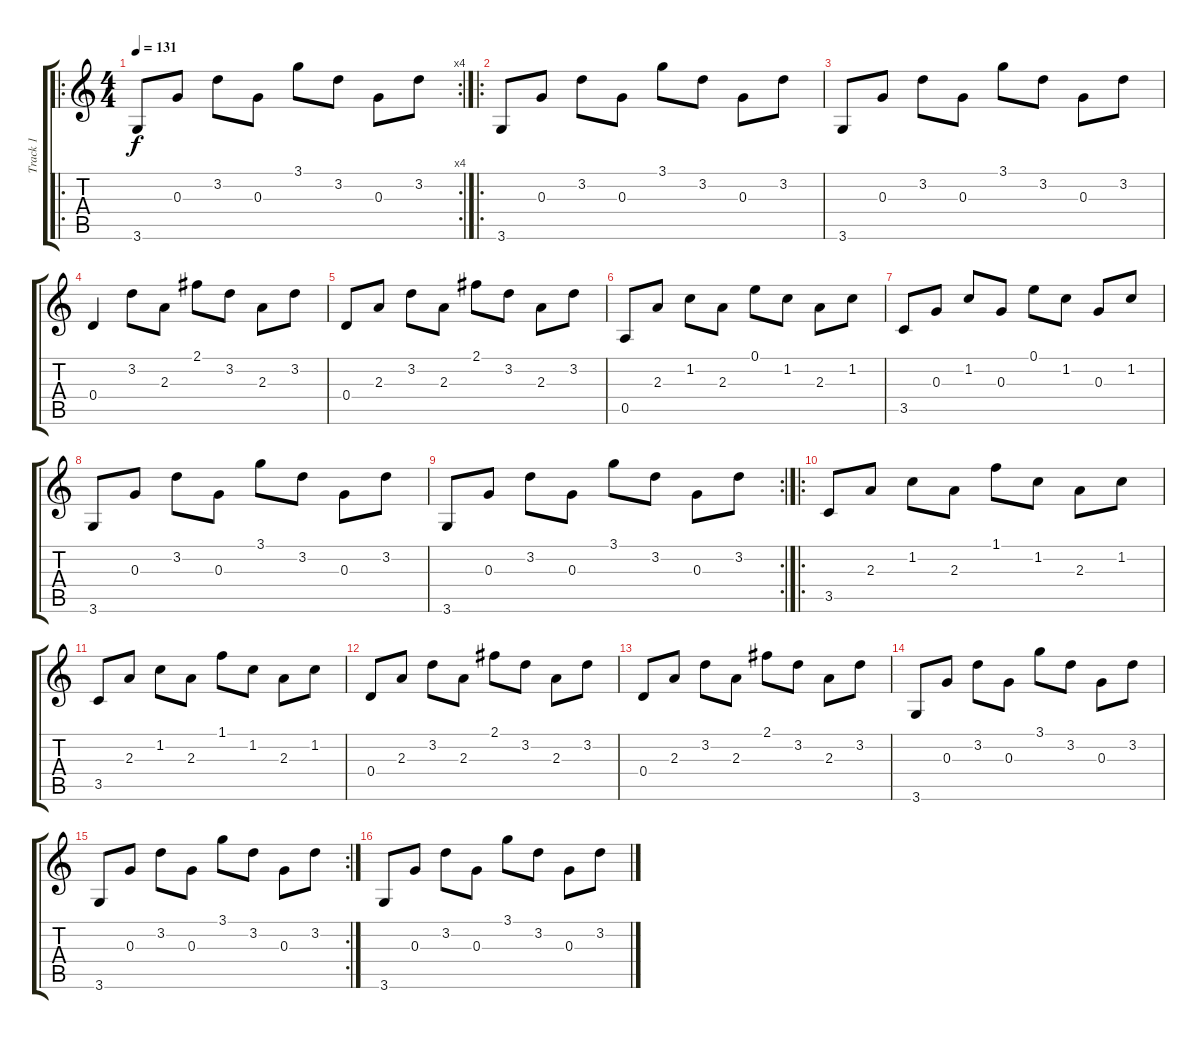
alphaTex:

\track ("Track 1" "Track 1") {instrument acousticguitarnylon}
\staff {score tabs}
\tuning (E4 B3 G3 D3 A2 E2) {hide}
\ro
\rc 4
\ts (4 4)
\tempo 131
\clef g2
\ks c
3.6.8{dy f instrument acousticguitarnylon} 0.3.8 3.2.8 0.3.8 3.1.8 3.2.8 0.3.8 3.2.8 |
\ro
3.6.8 0.3.8 3.2.8 0.3.8 3.1.8 3.2.8 0.3.8 3.2.8 |
3.6.8 0.3.8 3.2.8 0.3.8 3.1.8 3.2.8 0.3.8 3.2.8 |
0.4.4 3.2.8 2.3.8 2.1.8 3.2.8 2.3.8 3.2.8 |
0.4.8 2.3.8 3.2.8 2.3.8 2.1.8 3.2.8 2.3.8 3.2.8 |
0.5.8 2.3.8 1.2.8 2.3.8 0.1.8 1.2.8 2.3.8 1.2.8 |
3.5.8 0.3.8 1.2.8 0.3.8 0.1.8 1.2.8 0.3.8 1.2.8 |
3.6.8 0.3.8 3.2.8 0.3.8 3.1.8 3.2.8 0.3.8 3.2.8 |
\rc 2
3.6.8 0.3.8 3.2.8 0.3.8 3.1.8 3.2.8 0.3.8 3.2.8 |
\ro
3.5.8 2.3.8 1.2.8 2.3.8 1.1.8 1.2.8 2.3.8 1.2.8 |
3.5.8 2.3.8 1.2.8 2.3.8 1.1.8 1.2.8 2.3.8 1.2.8 |
0.4.8 2.3.8 3.2.8 2.3.8 2.1.8 3.2.8 2.3.8 3.2.8 |
0.4.8 2.3.8 3.2.8 2.3.8 2.1.8 3.2.8 2.3.8 3.2.8 |
3.6.8 0.3.8 3.2.8 0.3.8 3.1.8 3.2.8 0.3.8 3.2.8 |
\rc 2
3.6.8 0.3.8 3.2.8 0.3.8 3.1.8 3.2.8 0.3.8 3.2.8 |
3.6.8 0.3.8 3.2.8 0.3.8 3.1.8 3.2.8 0.3.8 3.2.8
